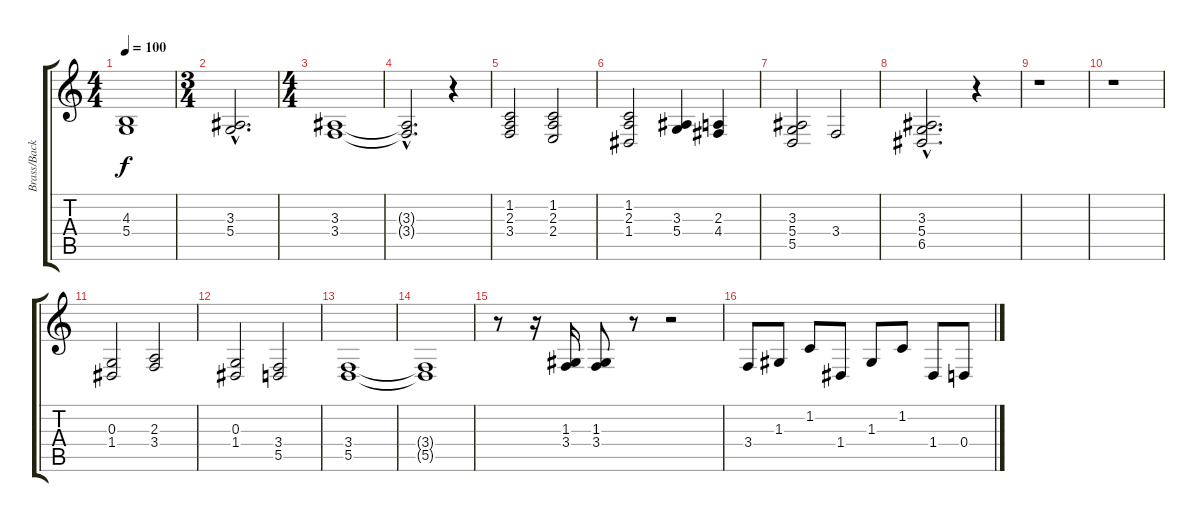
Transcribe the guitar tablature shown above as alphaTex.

\track ("Brass/Backwards flute" "Brass/Back") {instrument brasssection}
\staff {score tabs}
\tuning (E4 B3 G3 D3 A2 E2) {hide}
\ts (4 4)
\tempo 100
\clef g2
\ks c
(4.3 5.4).1{dy f} |
\ts (3 4)
(3.3{hac} 5.4{hac}).2{d} |
\ts (4 4)
(3.3 3.4).1 |
(3.3{hac t} 3.4{hac t}).2{d} r.4 |
(1.2 2.3 3.4).2 (1.2 2.3 2.4).2 |
(1.2 2.3 1.4).2 (3.3 5.4).4 (2.3 4.4).4 |
(3.3 5.4 5.5).2 3.4.2 |
(3.3{hac} 5.4{hac} 6.5{hac}).2{d} r.4 |
r.1 |
r.1 |
(0.3 1.4).2 (2.3 3.4).2 |
(0.3 1.4).2 (3.4 5.5).2 |
(3.4 5.5).1 |
(3.4{t} 5.5{t}).1 |
r.8 r.16 (1.3 3.4).16 (1.3 3.4).8 r.8 r.2 |
3.4.8 1.3.8 1.2.8 1.4.8 1.3.8 1.2.8 1.4.8 0.4.8
